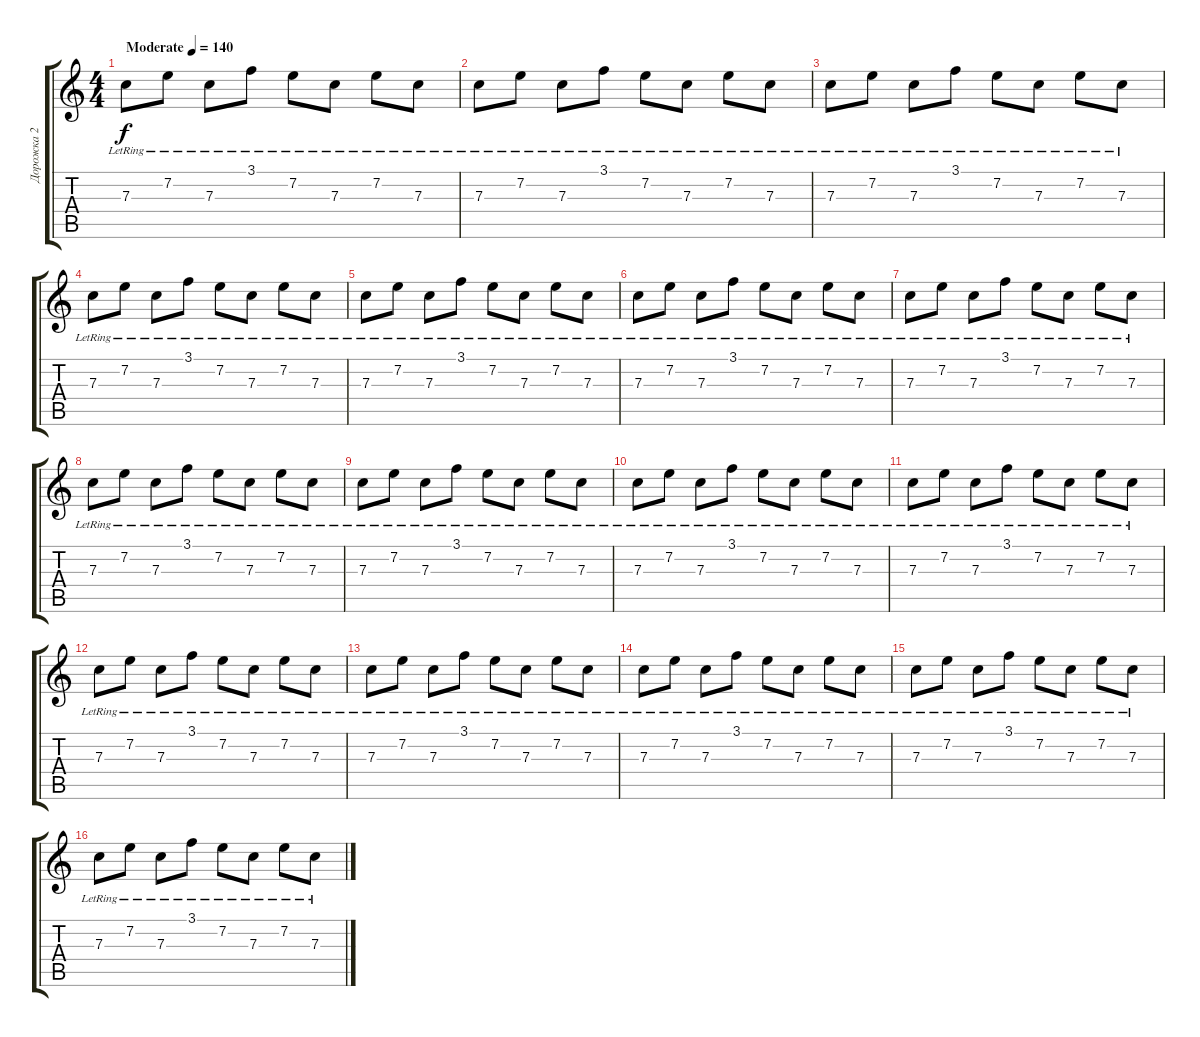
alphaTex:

\track ("Дорожка 2" "Дорожка 2") {instrument distortionguitar}
\staff {score tabs}
\tuning (D4 A3 F3 C3 G2 C2) {hide}
\ts (4 4)
\tempo (140 "Moderate")
\clef g2
\ks c
7.3{lr}.8{dy f volume 4 instrument acousticguitarsteel} 7.2{lr}.8 7.3{lr}.8 3.1{lr}.8 7.2{lr}.8 7.3{lr}.8 7.2{lr}.8 7.3{lr}.8 |
7.3{lr}.8{volume 6 instrument acousticguitarsteel} 7.2{lr}.8 7.3{lr}.8 3.1{lr}.8 7.2{lr}.8 7.3{lr}.8 7.2{lr}.8 7.3{lr}.8 |
7.3{lr}.8{volume 8 instrument acousticguitarsteel} 7.2{lr}.8 7.3{lr}.8 3.1{lr}.8 7.2{lr}.8 7.3{lr}.8 7.2{lr}.8 7.3{lr}.8 |
7.3{lr}.8{volume 10 instrument acousticguitarsteel} 7.2{lr}.8 7.3{lr}.8 3.1{lr}.8 7.2{lr}.8 7.3{lr}.8 7.2{lr}.8 7.3{lr}.8 |
7.3{lr}.8{volume 12 instrument acousticguitarsteel} 7.2{lr}.8 7.3{lr}.8 3.1{lr}.8 7.2{lr}.8 7.3{lr}.8 7.2{lr}.8 7.3{lr}.8 |
7.3{lr}.8{volume 14 instrument acousticguitarsteel} 7.2{lr}.8 7.3{lr}.8 3.1{lr}.8 7.2{lr}.8 7.3{lr}.8 7.2{lr}.8 7.3{lr}.8 |
7.3{lr}.8{volume 16 instrument acousticguitarsteel} 7.2{lr}.8 7.3{lr}.8 3.1{lr}.8 7.2{lr}.8 7.3{lr}.8 7.2{lr}.8 7.3{lr}.8 |
7.3{lr}.8{instrument acousticguitarsteel} 7.2{lr}.8 7.3{lr}.8 3.1{lr}.8 7.2{lr}.8 7.3{lr}.8 7.2{lr}.8 7.3{lr}.8 |
7.3{lr}.8{instrument acousticguitarsteel} 7.2{lr}.8 7.3{lr}.8 3.1{lr}.8 7.2{lr}.8 7.3{lr}.8 7.2{lr}.8 7.3{lr}.8 |
7.3{lr}.8{instrument acousticguitarsteel} 7.2{lr}.8 7.3{lr}.8 3.1{lr}.8 7.2{lr}.8 7.3{lr}.8 7.2{lr}.8 7.3{lr}.8 |
7.3{lr}.8{instrument acousticguitarsteel} 7.2{lr}.8 7.3{lr}.8 3.1{lr}.8 7.2{lr}.8 7.3{lr}.8 7.2{lr}.8 7.3{lr}.8 |
7.3{lr}.8{instrument acousticguitarsteel} 7.2{lr}.8 7.3{lr}.8 3.1{lr}.8 7.2{lr}.8 7.3{lr}.8 7.2{lr}.8 7.3{lr}.8 |
7.3{lr}.8{instrument acousticguitarsteel} 7.2{lr}.8 7.3{lr}.8 3.1{lr}.8 7.2{lr}.8 7.3{lr}.8 7.2{lr}.8 7.3{lr}.8 |
7.3{lr}.8{instrument acousticguitarsteel} 7.2{lr}.8 7.3{lr}.8 3.1{lr}.8 7.2{lr}.8 7.3{lr}.8 7.2{lr}.8 7.3{lr}.8 |
7.3{lr}.8{instrument acousticguitarsteel} 7.2{lr}.8 7.3{lr}.8 3.1{lr}.8 7.2{lr}.8 7.3{lr}.8 7.2{lr}.8 7.3{lr}.8 |
7.3{lr}.8{instrument acousticguitarsteel} 7.2{lr}.8 7.3{lr}.8 3.1{lr}.8 7.2{lr}.8 7.3{lr}.8 7.2{lr}.8 7.3{lr}.8
